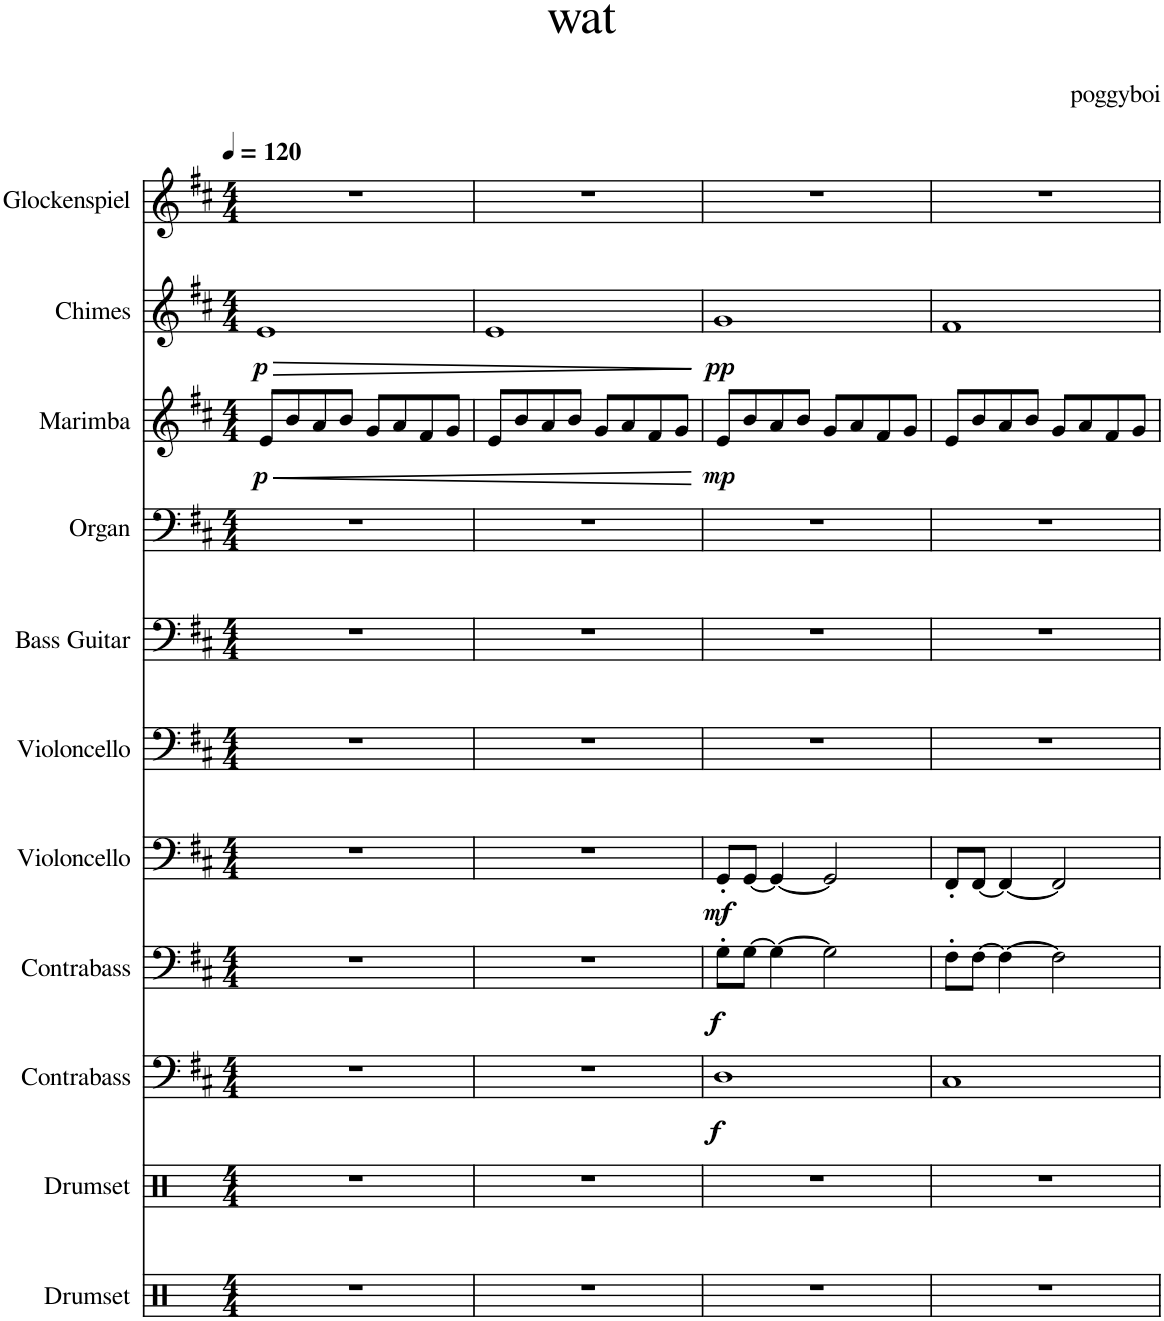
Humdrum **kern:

**kern	**kern	**kern	**dynam	**kern	**dynam	**kern	**dynam	**kern	**kern	**kern	**kern	**dynam	**kern	**dynam	**kern
*part11	*part10	*part9	*part9	*part8	*part8	*part7	*part7	*part6	*part5	*part4	*part3	*part3	*part2	*part2	*part1
*staff11	*staff10	*staff9	*staff9	*staff8	*staff8	*staff7	*staff7	*staff6	*staff5	*staff4	*staff3	*staff3	*staff2	*staff2	*staff1
*I"Drumset	*I"Drumset	*I"Contrabass	*	*I"Contrabass	*	*I"Violoncello	*	*I"Violoncello	*I"Bass Guitar	*I"Organ	*I"Marimba	*	*I"Chimes	*	*I"Glockenspiel
*I'D. Set	*I'D. Set	*I'Cb.	*	*I'Cb.	*	*I'Vc.	*	*I'Vc.	*I'B. Guit.	*I'Org.	*I'Mrm.	*	*I'Cme.	*	*I'Glock.
*clefX	*clefX	*clefF4	*	*clefF4	*	*clefF4	*	*clefF4	*clefF4	*clefF4	*clefG2	*	*clefG2	*	*clefG2
*	*	*Trd7c12	*	*Trd7c12	*	*	*	*	*Trd7c12	*	*	*	*	*	*Trd-14c-24
*k[]	*k[]	*k[f#c#]	*	*k[f#c#]	*	*k[f#c#]	*	*k[f#c#]	*k[f#c#]	*k[f#c#]	*k[f#c#]	*	*k[f#c#]	*	*k[f#c#]
*M4/4	*M4/4	*M4/4	*	*M4/4	*	*M4/4	*	*M4/4	*M4/4	*M4/4	*M4/4	*	*M4/4	*	*M4/4
*MM120	*MM120	*MM120	*	*MM120	*	*MM120	*	*MM120	*MM120	*MM120	*MM120	*	*MM120	*	*MM120
=1	=1	=1	=1	=1	=1	=1	=1	=1	=1	=1	=1	=1	=1	=1	=1
!	!	!	!	!	!	!	!	!	!	!	!	!LO:HP:b	!	!LO:HP:b	!
!	!	!	!	!	!	!	!	!	!	!	!	!LO:DY:n=1:b	!	!LO:DY:n=1:b	!
1r	1r	1r	.	1r	.	1r	.	1r	1r	1r	8e/L	< p	1e	> p	1r
.	.	.	.	.	.	.	.	.	.	.	8b/	.	.	.	.
.	.	.	.	.	.	.	.	.	.	.	8a/	.	.	.	.
.	.	.	.	.	.	.	.	.	.	.	8b/J	.	.	.	.
.	.	.	.	.	.	.	.	.	.	.	8g/L	.	.	.	.
.	.	.	.	.	.	.	.	.	.	.	8a/	.	.	.	.
.	.	.	.	.	.	.	.	.	.	.	8f#/	.	.	.	.
.	.	.	.	.	.	.	.	.	.	.	8g/J	.	.	.	.
=2	=2	=2	=2	=2	=2	=2	=2	=2	=2	=2	=2	=2	=2	=2	=2
1r	1r	1r	.	1r	.	1r	.	1r	1r	1r	8e/L	.	1e	.	1r
.	.	.	.	.	.	.	.	.	.	.	8b/	.	.	.	.
.	.	.	.	.	.	.	.	.	.	.	8a/	.	.	.	.
.	.	.	.	.	.	.	.	.	.	.	8b/J	.	.	.	.
.	.	.	.	.	.	.	.	.	.	.	8g/L	.	.	.	.
.	.	.	.	.	.	.	.	.	.	.	8a/	.	.	.	.
.	.	.	.	.	.	.	.	.	.	.	8f#/	.	.	.	.
.	.	.	.	.	.	.	.	.	.	.	8g/J	.	.	.	.
.	.	.	.	.	.	.	.	.	.	.	.	[	.	]	.
=3	=3	=3	=3	=3	=3	=3	=3	=3	=3	=3	=3	=3	=3	=3	=3
!	!	!	!LO:DY:b	!	!LO:DY:b	!	!LO:DY:b	!	!	!	!	!LO:DY:b	!	!LO:DY:b	!
1r	1r	1D	f	8G'\L	f	8GG'/L	mf	1r	1r	1r	8e/L	mp	1g	pp	1r
.	.	.	.	[8G\J	.	[8GG/J	.	.	.	.	8b/	.	.	.	.
.	.	.	.	4G\_	.	4GG/_	.	.	.	.	8a/	.	.	.	.
.	.	.	.	.	.	.	.	.	.	.	8b/J	.	.	.	.
.	.	.	.	2G\]	.	2GG/]	.	.	.	.	8g/L	.	.	.	.
.	.	.	.	.	.	.	.	.	.	.	8a/	.	.	.	.
.	.	.	.	.	.	.	.	.	.	.	8f#/	.	.	.	.
.	.	.	.	.	.	.	.	.	.	.	8g/J	.	.	.	.
=4	=4	=4	=4	=4	=4	=4	=4	=4	=4	=4	=4	=4	=4	=4	=4
1r	1r	1C#	.	8F#'\L	.	8FF#'/L	.	1r	1r	1r	8e/L	.	1f#	.	1r
.	.	.	.	[8F#\J	.	[8FF#/J	.	.	.	.	8b/	.	.	.	.
.	.	.	.	4F#\_	.	4FF#/_	.	.	.	.	8a/	.	.	.	.
.	.	.	.	.	.	.	.	.	.	.	8b/J	.	.	.	.
.	.	.	.	2F#\]	.	2FF#/]	.	.	.	.	8g/L	.	.	.	.
.	.	.	.	.	.	.	.	.	.	.	8a/	.	.	.	.
.	.	.	.	.	.	.	.	.	.	.	8f#/	.	.	.	.
.	.	.	.	.	.	.	.	.	.	.	8g/J	.	.	.	.
=	=	=	=	=	=	=	=	=	=	=	=	=	=	=	=
*-	*-	*-	*-	*-	*-	*-	*-	*-	*-	*-	*-	*-	*-	*-	*-
